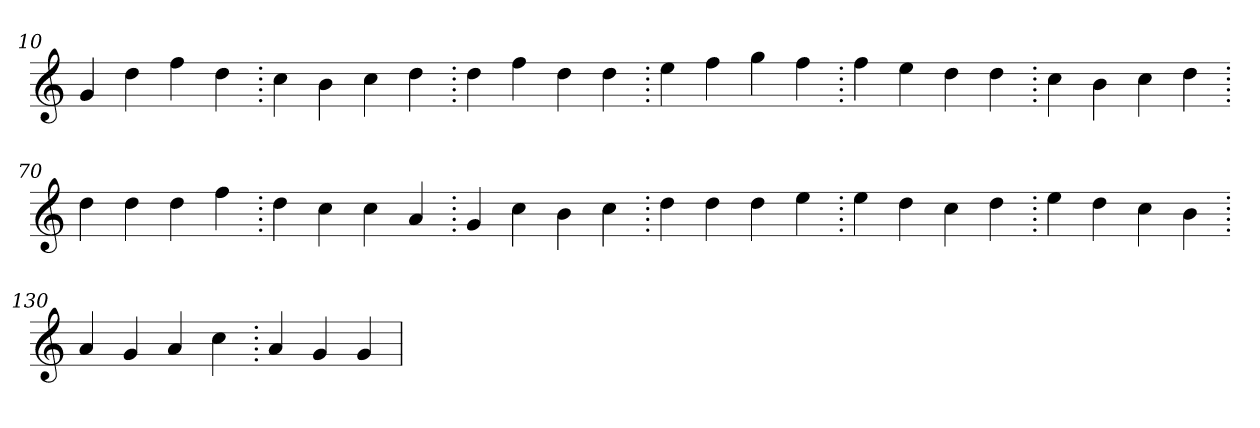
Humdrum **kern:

**kern
*part1
*staff1
*clefG2
=10.
4g
4dd
4ff
4dd
=20.
4cc
4b
4cc
4dd
=30.
4dd
4ff
4dd
4dd
=40.
4ee
4ff
4gg
4ff
=50.
4ff
4ee
4dd
4dd
=60.
4cc
4b
4cc
4dd
=70.
4dd
4dd
4dd
4ff
=80.
4dd
4cc
4cc
4a
=90.
4g
4cc
4b
4cc
=100.
4dd
4dd
4dd
4ee
=110.
4ee
4dd
4cc
4dd
=120.
4ee
4dd
4cc
4b
=130.
4a
4g
4a
4cc
=140.
4a
4g
4g
=
*-
